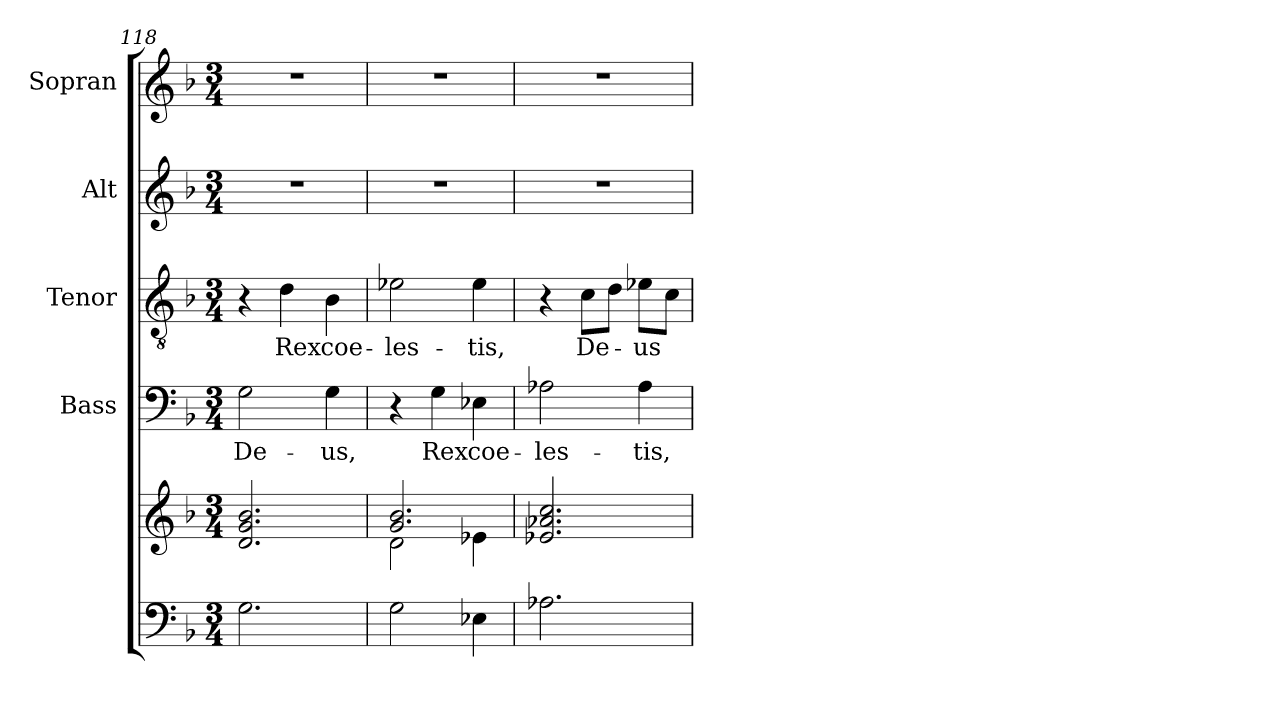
**kern	**kern	**kern	**text	**kern	**text	**kern	**kern
*part5	*part5	*part4	*part4	*part3	*part3	*part2	*part1
*staff6	*staff5	*staff4	*staff4	*staff3	*staff3	*staff2	*staff1
*	*	*I"Bass	*	*I"Tenor	*	*I"Alt	*I"Sopran
*	*	*I'B.	*	*I'T.	*	*I'A.	*I'S.
!!LO:PB:g=z
*clefF4	*clefG2	*clefF4	*	*clefGv2	*	*clefG2	*clefG2
*k[b-]	*k[b-]	*k[b-]	*	*k[b-]	*	*k[b-]	*k[b-]
*F:	*F:	*F:	*	*F:	*	*F:	*F:
*M3/4	*M3/4	*M3/4	*	*M3/4	*	*M3/4	*M3/4
=118	=118	=118	=118	=118	=118	=118	=118
!	!	!	!LO:LY:b	!	!	!	!
2.G\	2.d/ 2.g/ 2.b-/	2G\	De-	4r	.	2.r	2.r
!	!	!	!	!	!LO:LY:b	!	!
.	.	.	.	4d\	Rex	.	.
!	!	!	!LO:LY:b	!	!LO:LY:b	!	!
.	.	4G\	-us,	4B-\	coe-	.	.
=119	=119	=119	=119	=119	=119	=119	=119
*	*^	*	*	*	*	*	*
!	!	!	!	!	!	!LO:LY:b	!	!
2G\	2.g/ 2.b-/	2d\	4r	.	2e-X\	-les-	2.r	2.r
!	!	!	!	!LO:LY:b	!	!	!	!
.	.	.	4G\	Rex	.	.	.	.
!	!	!	!	!LO:LY:b	!	!LO:LY:b	!	!
4E-X\	.	4e-X\	4E-X\	coe-	4e-\	-tis,	.	.
=120	=120	=120	=120	=120	=120	=120	=120	=120
!	!	!	!	!LO:LY:b	!	!	!	!
*	*v	*v	*	*	*	*	*	*
2.A-X\	2.e-X/ 2.a-X/ 2.cc/	2A-X\	-les-	4r	.	2.r	2.r
!	!	!	!	!	!LO:LY:b	!	!
.	.	.	.	8c\L	De-	.	.
.	.	.	.	8d\J	.	.	.
!	!	!	!LO:LY:b	!	!LO:LY:b	!	!
.	.	4A-\	-tis,	8e-X\L	-us	.	.
.	.	.	.	8c\J	.	.	.
=	=	=	=	=	=	=	=
*-	*-	*-	*-	*-	*-	*-	*-
